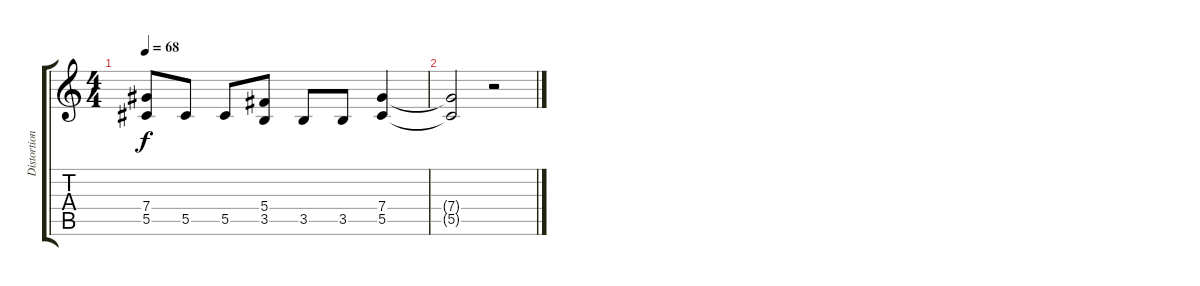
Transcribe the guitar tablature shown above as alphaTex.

\track ("Distortion Guitar" "Distortion") {instrument distortionguitar}
\staff {score tabs}
\tuning (Eb4 Bb3 Gb3 Db3 Ab2 Eb2) {hide}
\ts (4 4)
\tempo 68
\clef g2
\ks c
(7.4 5.5).8{dy f} 5.5.8 5.5.8 (5.4 3.5).8 3.5.8 3.5.8 (7.4 5.5).4 |
(7.4{t} 5.5{t}).2 r.2
